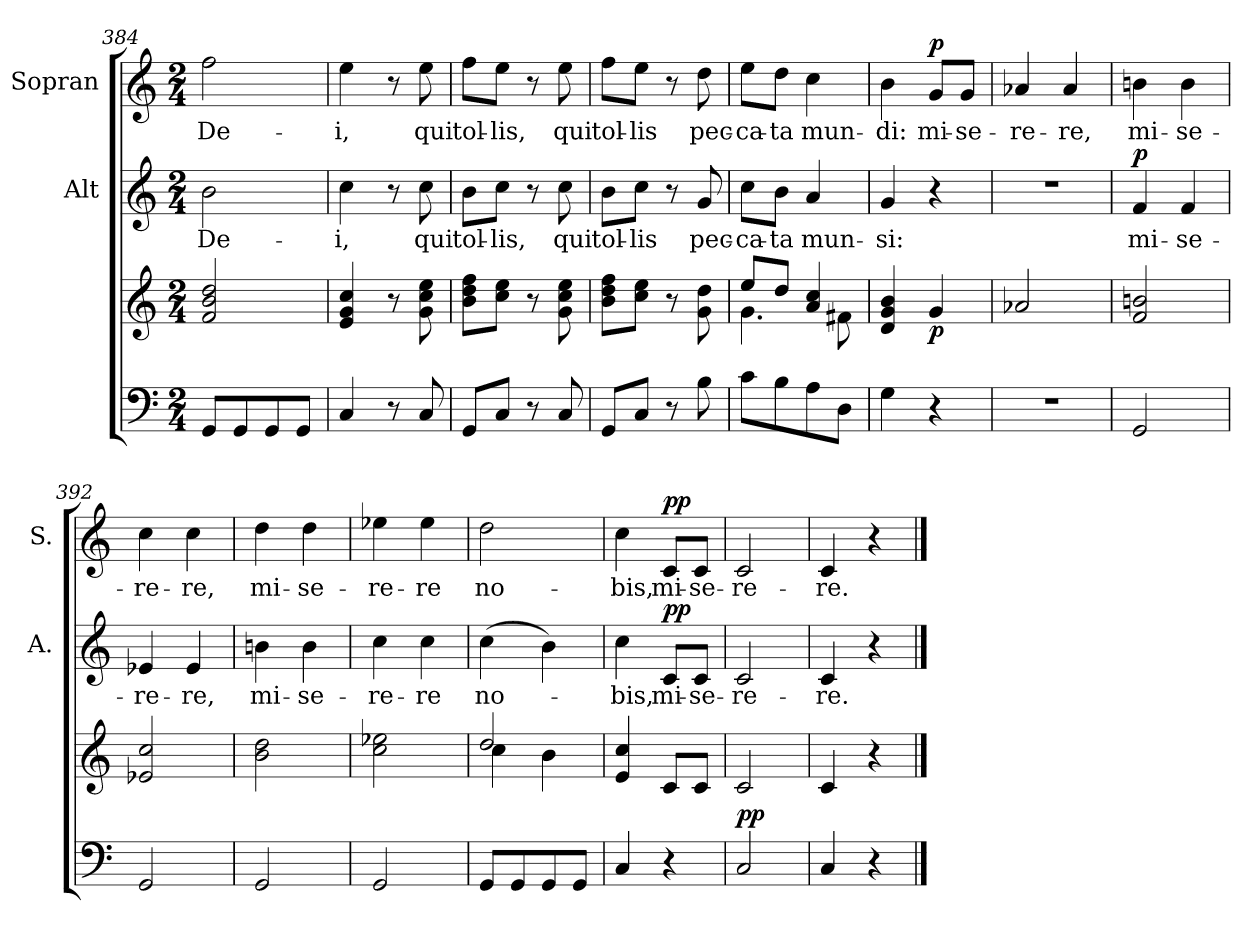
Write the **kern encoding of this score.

**kern	**kern	**dynam	**kern	**text	**dynam	**kern	**text	**dynam
*part3	*part3	*part3	*part2	*part2	*part2	*part1	*part1	*part1
*staff4	*staff3	*staff3/4	*staff2	*staff2	*staff2	*staff1	*staff1	*staff1
*	*	*	*I"Alt	*	*	*I"Sopran	*	*
*	*	*	*I'A.	*	*	*I'S.	*	*
*clefF4	*clefG2	*	*clefG2	*	*	*clefG2	*	*
*k[]	*k[]	*	*k[]	*	*	*k[]	*	*
*C:	*C:	*	*C:	*	*	*C:	*	*
*M2/4	*M2/4	*	*M2/4	*	*	*M2/4	*	*
=384	=384	=384	=384	=384	=384	=384	=384	=384
!	!	!	!	!LO:LY:b	!	!	!LO:LY:b	!
8GG/L	2f/ 2b/ 2dd/	.	2b\	De-	.	2ff\	De-	.
8GG/	.	.	.	.	.	.	.	.
8GG/	.	.	.	.	.	.	.	.
8GG/J	.	.	.	.	.	.	.	.
=385	=385	=385	=385	=385	=385	=385	=385	=385
!	!	!	!	!LO:LY:b	!	!	!LO:LY:b	!
4C/	4e/ 4g/ 4cc/	.	4cc\	-i,	.	4ee\	-i,	.
8r	8r	.	8r	.	.	8r	.	.
!	!	!	!	!LO:LY:b	!	!	!LO:LY:b	!
8C/	8g\ 8cc\ 8ee\	.	8cc\	qui	.	8ee\	qui	.
=386	=386	=386	=386	=386	=386	=386	=386	=386
!	!	!	!	!LO:LY:b	!	!	!LO:LY:b	!
8GG/L	8b\ 8dd\ 8ff\L	.	8b\L	tol-	.	8ff\L	tol-	.
!	!	!	!	!LO:LY:b	!	!	!LO:LY:b	!
8C/J	8cc\ 8ee\J	.	8cc\J	-lis,	.	8ee\J	-lis,	.
8r	8r	.	8r	.	.	8r	.	.
!	!	!	!	!LO:LY:b	!	!	!LO:LY:b	!
8C/	8g\ 8cc\ 8ee\	.	8cc\	qui	.	8ee\	qui	.
=387	=387	=387	=387	=387	=387	=387	=387	=387
!	!	!	!	!LO:LY:b	!	!	!LO:LY:b	!
8GG/L	8b\ 8dd\ 8ff\L	.	8b\L	tol-	.	8ff\L	tol-	.
!	!	!	!	!LO:LY:b	!	!	!LO:LY:b	!
8C/J	8cc\ 8ee\J	.	8cc\J	-lis	.	8ee\J	-lis	.
8r	8r	.	8r	.	.	8r	.	.
!	!	!	!	!LO:LY:b	!	!	!LO:LY:b	!
8B\	8g\ 8dd\	.	8g/	pec-	.	8dd\	pec-	.
=388	=388	=388	=388	=388	=388	=388	=388	=388
*	*^	*	*	*	*	*	*	*
!	!	!	!	!	!LO:LY:b	!	!	!LO:LY:b	!
8c\L	8ee/L	4.g\	.	8cc\L	-ca-	.	8ee\L	-ca-	.
!	!	!	!	!	!LO:LY:b	!	!	!LO:LY:b	!
8B\	8dd/J	.	.	8b\J	-ta	.	8dd\J	-ta	.
!	!	!	!	!	!LO:LY:b	!	!	!LO:LY:b	!
8A\	4a/ 4cc/	.	.	4a/	mun-	.	4cc\	mun-	.
8D\J	.	8f#X\	.	.	.	.	.	.	.
!!LO:LB:g=z
=389	=389	=389	=389	=389	=389	=389	=389	=389	=389
!	!	!	!	!	!LO:LY:b	!	!	!LO:LY:b	!
*	*v	*v	*	*	*	*	*	*	*
4G\	4d/ 4g/ 4b/	.	4g/	-si:	.	4b\	-di:	.
!	!	!LO:DY:b	!	!	!	!	!LO:LY:b	!LO:DY:a
4r	4g/	p	4r	.	.	8g/L	mi-	p
!	!	!	!	!	!	!	!LO:LY:b	!
.	.	.	.	.	.	8g/J	-se-	.
=390	=390	=390	=390	=390	=390	=390	=390	=390
!	!	!	!	!	!	!	!LO:LY:b	!
2r	2a-X/	.	2r	.	.	4a-X/	-re-	.
!	!	!	!	!	!	!	!LO:LY:b	!
.	.	.	.	.	.	4a-/	-re,	.
=391	=391	=391	=391	=391	=391	=391	=391	=391
!	!	!	!	!LO:LY:b	!LO:DY:a	!	!LO:LY:b	!
2GG/	2f/ 2bn/	.	4f/	mi-	p	4bn\	mi-	.
!	!	!	!	!LO:LY:b	!	!	!LO:LY:b	!
.	.	.	4f/	-se-	.	4b\	-se-	.
=392	=392	=392	=392	=392	=392	=392	=392	=392
!	!	!	!	!LO:LY:b	!	!	!LO:LY:b	!
2GG/	2e-X/ 2cc/	.	4e-X/	-re-	.	4cc\	-re-	.
!	!	!	!	!LO:LY:b	!	!	!LO:LY:b	!
.	.	.	4e-/	-re,	.	4cc\	-re,	.
=393	=393	=393	=393	=393	=393	=393	=393	=393
!	!	!	!	!LO:LY:b	!	!	!LO:LY:b	!
2GG/	2b\ 2dd\	.	4bn\	mi-	.	4dd\	mi-	.
!	!	!	!	!LO:LY:b	!	!	!LO:LY:b	!
.	.	.	4b\	-se-	.	4dd\	-se-	.
=394	=394	=394	=394	=394	=394	=394	=394	=394
!	!	!	!	!LO:LY:b	!	!	!LO:LY:b	!
2GG/	2cc\ 2ee-X\	.	4cc\	-re-	.	4ee-X\	-re-	.
!	!	!	!	!LO:LY:b	!	!	!LO:LY:b	!
.	.	.	4cc\	-re	.	4ee-\	-re	.
=395	=395	=395	=395	=395	=395	=395	=395	=395
*	*^	*	*	*	*	*	*	*
!	!	!	!	!	!LO:LY:b	!	!	!LO:LY:b	!
8GG/L	2dd/	4cc\	.	(>4cc\	no-	.	2dd\	no-	.
8GG/	.	.	.	.	.	.	.	.	.
8GG/	.	4b\	.	4b\)	.	.	.	.	.
8GG/J	.	.	.	.	.	.	.	.	.
*	*v	*v	*	*	*	*	*	*	*
=396	=396	=396	=396	=396	=396	=396	=396	=396
!	!	!	!	!LO:LY:b	!	!	!LO:LY:b	!
4C/	4e/ 4cc/	.	4cc\	-bis,	.	4cc\	-bis,	.
!	!	!	!	!LO:LY:b	!LO:DY:a	!	!LO:LY:b	!LO:DY:a
4r	8c/L	.	8c/L	mi-	pp	8c/L	mi-	pp
!	!	!	!	!LO:LY:b	!	!	!LO:LY:b	!
.	8c/J	.	8c/J	-se-	.	8c/J	-se-	.
=397	=397	=397	=397	=397	=397	=397	=397	=397
!	!	!LO:DY:a=2	!	!LO:LY:b	!	!	!LO:LY:b	!
2C/	2c/	pp	2c/	-re-	.	2c/	-re-	.
=398	=398	=398	=398	=398	=398	=398	=398	=398
!	!	!	!	!LO:LY:b	!	!	!LO:LY:b	!
4C/	4c/	.	4c/	-re.	.	4c/	-re.	.
4r	4r	.	4r	.	.	4r	.	.
==	==	==	==	==	==	==	==	==
*-	*-	*-	*-	*-	*-	*-	*-	*-
